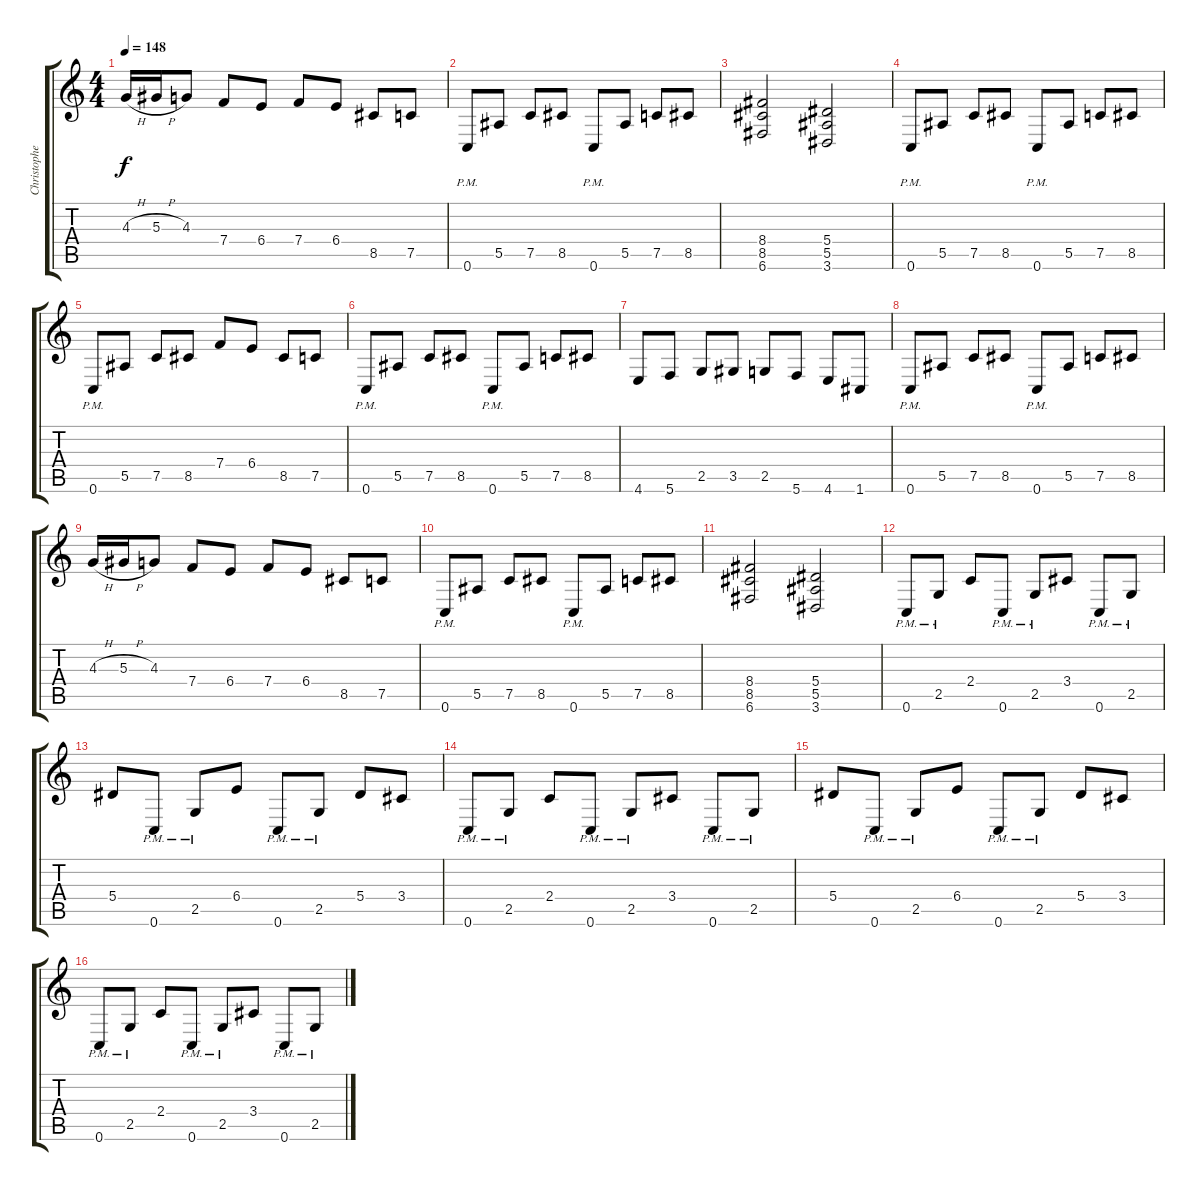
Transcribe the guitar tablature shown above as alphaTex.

\track ("Christopher Amott (Rhythm Guitar)" "Christophe") {instrument distortionguitar}
\staff {score tabs}
\tuning (C4 G3 Eb3 Bb2 F2 C2) {hide}
\ts (4 4)
\tempo 148
\clef g2
\ks c
4.3{h}.16{dy f} 5.3{h}.16 4.3.8 7.4.8 6.4.8 7.4.8 6.4.8 8.5.8 7.5.8 |
0.6{pm}.8 5.5.8 7.5.8 8.5.8 0.6{pm}.8 5.5.8 7.5.8 8.5.8 |
(8.4 8.5 6.6).2 (5.4 5.5 3.6).2 |
0.6{pm}.8{instrument distortionguitar} 5.5.8 7.5.8 8.5.8 0.6{pm}.8 5.5.8 7.5.8 8.5.8 |
0.6{pm}.8 5.5.8 7.5.8 8.5.8 7.4.8 6.4.8 8.5.8 7.5.8 |
0.6{pm}.8{instrument distortionguitar} 5.5.8 7.5.8 8.5.8 0.6{pm}.8 5.5.8 7.5.8 8.5.8 |
4.6.8 5.6.8 2.5.8 3.5.8 2.5.8 5.6.8 4.6.8 1.6.8 |
0.6{pm}.8 5.5.8 7.5.8 8.5.8 0.6{pm}.8 5.5.8 7.5.8 8.5.8 |
4.3{h}.16 5.3{h}.16 4.3.8 7.4.8 6.4.8 7.4.8 6.4.8 8.5.8 7.5.8 |
0.6{pm}.8 5.5.8 7.5.8 8.5.8 0.6{pm}.8 5.5.8 7.5.8 8.5.8 |
(8.4 8.5 6.6).2 (5.4 5.5 3.6).2 |
0.6{pm}.8 2.5{pm}.8 2.4.8 0.6{pm}.8 2.5{pm}.8 3.4.8 0.6{pm}.8 2.5{pm}.8 |
5.4.8 0.6{pm}.8 2.5{pm}.8 6.4.8 0.6{pm}.8 2.5{pm}.8 5.4.8 3.4.8 |
0.6{pm}.8 2.5{pm}.8 2.4.8 0.6{pm}.8 2.5{pm}.8 3.4.8 0.6{pm}.8 2.5{pm}.8 |
5.4.8 0.6{pm}.8 2.5{pm}.8 6.4.8 0.6{pm}.8 2.5{pm}.8 5.4.8 3.4.8 |
0.6{pm}.8 2.5{pm}.8 2.4.8 0.6{pm}.8 2.5{pm}.8 3.4.8 0.6{pm}.8 2.5{pm}.8
